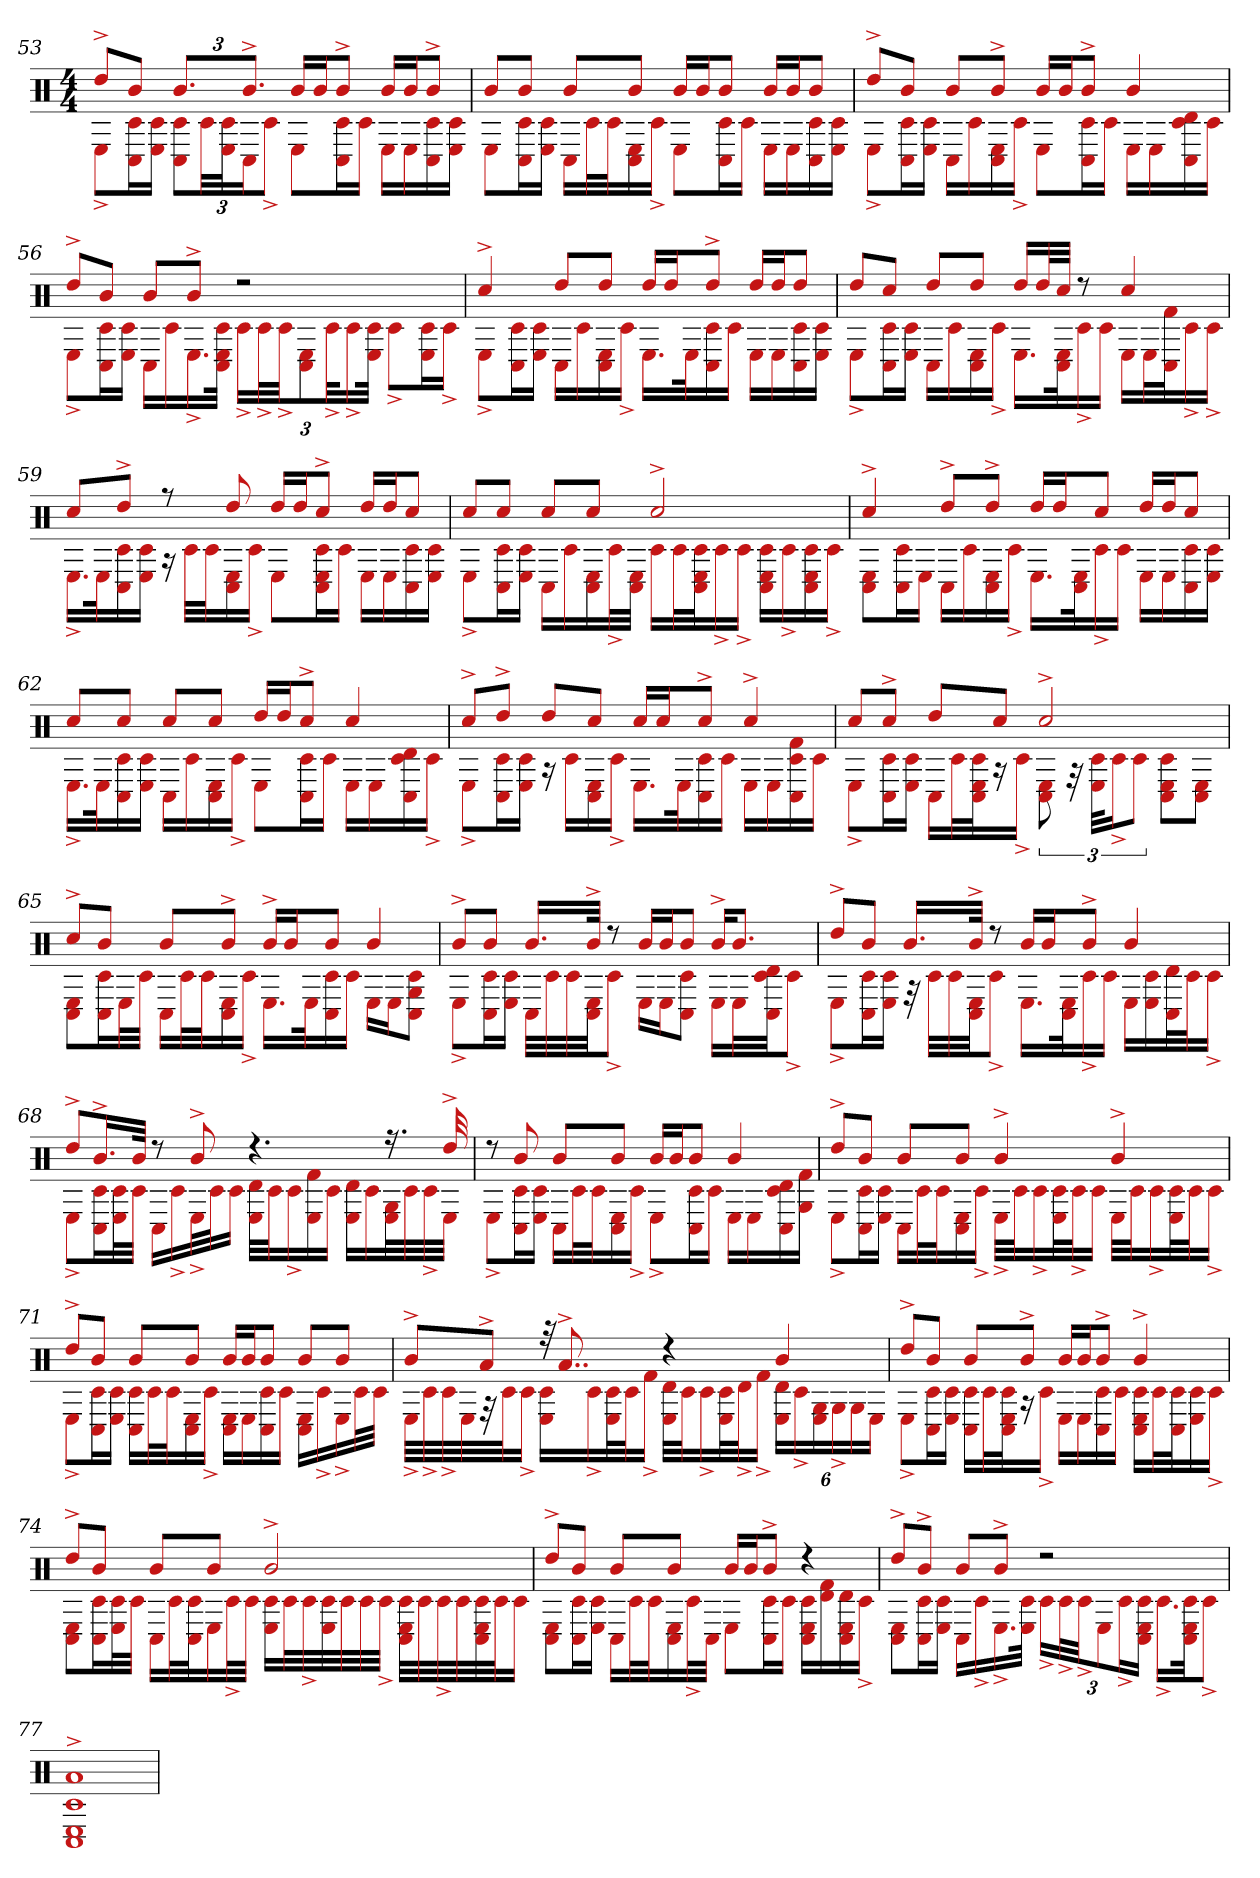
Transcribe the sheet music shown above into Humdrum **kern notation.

**kern
*part1
*staff1
*clefX
*k[]
*M4/4
=53
*^
8dd^L	8E^L
8bJ	16C# 16c#L
.	16E 16c#JJ
12.bL	12C# 12c#L
.	48c#LL
.	48c# 48EJ
12.b^J	24C#J
.	12c#^J
16bLL	8EL
16bJ	.
8b^J	16C# 16c#L
.	16c#JJ
16bLL	16ELL
16bJ	16E
8b^J	16C# 16c#
.	16E 16c#JJ
=54	=54
8bL	8EL
8bJ	16c# 16C#L
.	16E 16c#JJ
8bL	16C#LL
.	32c#L
.	32c#J
8bJ	16E 16C#
.	16c#^JJ
16bLL	8EL
16bJ	.
8bJ	16C# 16c#L
.	16c#JJ
16bLL	16ELL
16bJ	16E
8bJ	16C# 16c#
.	16E 16c#JJ
=55	=55
8dd^L	8E^L
8bJ	16C# 16c#L
.	16E 16c#JJ
8bL	16C#LL
.	16c#
8b^J	16C# 16E
.	16c#^JJ
16bLL	8EL
16bJ	.
8b^J	16C# 16c#L
.	16c#JJ
4b	16ELL
.	16E
.	16d 16C# 16c#
.	16c#JJ
=56	=56
8dd^L	8E^L
8bJ	16C# 16c#L
.	16E 16c#JJ
8bL	16C#LL
.	16c#
8b^J	16.E^
.	32c# 32C# 32EJJk
2r	24c#^LL
.	48c#^L
.	48c#^JJ
.	12E 12C#
.	48c#^kL
.	24c#^
.	48E 48c#JJk
.	8c#^L
.	16c# 16EL
.	16c#^JJ
=57	=57
4cc#^	8E^L
.	16c# 16C#L
.	16E 16c#JJ
8ddL	16C#LL
.	16c#
8ddJ	16C# 16E
.	16c#^JJ
16ddLL	16.ELL
16ddJ	.
.	32Ek
8dd^J	16C# 16c#
.	16c#JJ
16ddLL	16ELL
16ddJ	16E
8ddJ	16C# 16c#
.	16E 16c#JJ
=58	=58
8ddL	8E^L
8cc#J	16C# 16c#L
.	16E 16c#JJ
8ddL	16C#LL
.	16c#
8ddJ	16E 16C#
.	16c#^JJ
16ddLL	16.ELL
32ddL	.
32cc#JJJ	32E 32C#k
8r	16c#^
.	16c#JJ
4cc#	16ELL
.	32EL
.	32f# 32C#J
.	16c#^
.	16c#^JJ
=59	=59
8cc#L	16.E^LL
.	32Ek
8dd^J	16C# 16c#
.	16E 16c#JJ
8r	16r
.	32c#LLL
.	32c#J
8dd	16E 16C#
.	16c#^JJ
16ddLL	8EL
16ddJ	.
8cc#^J	16E 16C# 16c#L
.	16c#JJ
16ddLL	16ELL
16ddJ	16E
8cc#J	16C# 16c#
.	16c# 16EJJ
=60	=60
8cc#L	8E^L
8cc#J	16c# 16C#L
.	16E 16c#JJ
8cc#L	16C#LL
.	16c#
8cc#J	16C# 16E
.	32c#^L
.	32E 32C#JJJ
2cc#^	16c#LL
.	32c#L
.	32c# 32E 32C#J
.	16c#^
.	16c#^JJ
.	16C# 16E 16c#LL
.	16c#^
.	16E 16C# 16c#
.	16c#^JJ
=61	=61
4cc#^	8C# 8EL
.	16C# 16c#L
.	16EJJ
8dd^L	16C#LL
.	16c#
8dd^J	16E 16C#
.	16c#^JJ
16ddLL	16.ELL
16ddJ	.
.	32E 32C#k
8cc#J	16c#^
.	16c#JJ
16ddLL	16ELL
16ddJ	16E
8cc#J	16C# 16c#
.	16E 16c#JJ
=62	=62
8cc#L	16.E^LL
.	32Ek
8cc#J	16C# 16c#
.	16E 16c#JJ
8cc#L	16C#LL
.	16c#
8cc#J	16C# 16E
.	16c#^JJ
16ddLL	8EL
16ddJ	.
8cc#^J	16C# 16c#L
.	16c#JJ
4cc#	16ELL
.	16E
.	16C# 16d 16c#
.	16c#^JJ
=63	=63
8cc#^L	8E^L
8dd^J	16C# 16c#L
.	16E 16c#JJ
8ddL	16r
.	16c#LL
8cc#J	16E 16C#
.	16c#^JJ
16cc#LL	16.ELL
16cc#J	.
.	32Ek
8cc#^J	16C# 16c#
.	16c#JJ
4cc#^	16ELL
.	16E
.	16C# 16f# 16c#
.	16c#JJ
=64	=64
8cc#L	8E^L
8cc#^J	16C# 16c#L
.	16E 16c#JJ
8ddL	16C#LL
.	32c#L
.	32c# 32E 32C#J
8cc#J	16r
.	16c#^JJ
2cc#^	12C# 12E
.	48r
.	48c# 48EKLL
.	24c#^J
.	12c#J
.	8E 8C# 8c#L
.	8E 8C#J
=65	=65
8cc#^L	8E 8C#L
8bJ	16C# 16c#L
.	32EL
.	32c#JJJ
8bL	16C#LL
.	32c#L
.	32c#J
8b^J	16E 16C#
.	16c#^JJ
16b^LL	16.ELL
16bJ	.
.	32Ek
8bJ	16C# 16c#
.	16c#JJ
4b	16ELL
.	16EJ
.	8C# 8G 8c#J
=66	=66
8b^L	8E^L
8bJ	16C# 16c#L
.	16E 16c#JJ
16.bLL	32C#LLL
.	32c#
.	32c#
32b^JJk	32C# 32EJJ
8r	8c#^J
16bLL	16ELL
16bJ	16EJ
8bJ	8C# 8c#J
16b^KL	16ELL
8.bJ	32EL
.	32d 32C# 32c#JJ
.	8c#^J
=67	=67
8dd^L	8E^L
8bJ	16C# 16c#L
.	16E 16c#JJ
16.bLL	32r
.	32c#LLL
.	32c#
32b^JJk	32E 32C#JJ
8r	8c#^J
16bLL	16.ELL
16bJ	.
.	32E 32C#k
8b^J	16c#^
.	16c#JJ
4b	16ELL
.	16E 16c#
.	32C# 32dL
.	32c#J
.	16c#^JJ
=68	=68
8dd^L	8E^L
16.b^L	16C# 16c#L
.	32E 32c#L
32bJJk	32c#JJJ
8r	16C#LL
.	16c#^
8b^	32E^L
.	32c#J
.	16c#JJ
4.r	32E 32dLLL
.	32c#J
.	16c#^
.	16E 16f#
.	16c#JJ
.	16d 16ELL
.	16c#
16.r	32G 32EL
.	32c#
.	32c#^
32dd^	32EJJJ
=69	=69
8r	8E^L
8b	16c# 16C#L
.	16E 16c#JJ
8bL	16C#LL
.	32c#L
.	32c#J
8bJ	16E 16C#
.	16c#^JJ
16bLL	8E^L
16bJ	.
8bJ	16C# 16c#L
.	16c#JJ
4b	16ELL
.	16E
.	16C# 16d 16c#
.	16G 16f#JJ
=70	=70
8dd^L	8E^L
8bJ	16C# 16c#L
.	16E 16c#JJ
8bL	16C#LL
.	32c#L
.	32c#J
8bJ	16C# 16E
.	16c#^JJ
4b^	32E^LLL
.	32c#J
.	16c#^
.	32E 32c#L
.	32c#^J
.	16c#JJ
4b^	32ELLL
.	32c#J
.	16c#^
.	32E 32c#L
.	32c#J
.	16c#^JJ
=71	=71
8dd^L	8E^L
8bJ	16c# 16C#L
.	16E 16c#JJ
8bL	16C# 16c#LL
.	32c#L
.	32c#J
8bJ	16E 16C#
.	16c#^JJ
16bLL	16C# 16ELL
16bJ	16E
8bJ	16C# 16c#
.	16c#JJ
8bL	16C# 16ELL
.	16c#^
8bJ	16E^
.	32c#L
.	32c#JJJ
=72	=72
8b^L	32E^LLL
.	32c#^
.	32c#^
.	32E
8a^J	32r
.	32c#J
.	16c#^JJ
32r	16E 16c#LL
8..a^	.
.	16c#^
.	32E 32c#L
.	32c#J
.	16f#^JJ
4r	32E 32dLLL
.	32c#J
.	16c#^
.	32E 32c#L
.	32d^J
.	16f#^JJ
4b	24E 24dLL
.	24c#^
.	24G 24E
.	24G^
.	24G
.	24EJJ
=73	=73
8dd^L	8E^L
8bJ	16c# 16C#L
.	16E 16c#JJ
8bL	16C# 16c#LL
.	32c#L
.	32c# 32E 32C#J
8b^J	16r
.	16c#^JJ
16bLL	16ELL
16bJ	16E
8b^J	16C# 16c#
.	16c#JJ
4b^	16C# 16E 16c#LL
.	32c#L
.	32c# 32C#J
.	16c# 16E
.	16c#^JJ
=74	=74
8dd^L	8C# 8EL
8bJ	16C# 16c#L
.	32E 32c#L
.	32c#JJJ
8bL	16C#LL
.	32c#L
.	32c# 32C#J
8bJ	16E
.	32c#^L
.	32c#JJJ
2b^	16c# 16ELL
.	32c#L
.	32c#^
.	32c# 32E
.	32c#
.	32c#
.	32c#^JJJ
.	32C# 32c# 32ELLL
.	32c#
.	32c#^
.	32c#
.	32C# 32E 32c#
.	32c#J
.	16c#JJ
=75	=75
8dd^L	8E 8C#L
8bJ	16c# 16C#L
.	16E 16c#JJ
8bL	16C#LL
.	32c#L
.	32c#J
8bJ	16E 16C#
.	32c#^L
.	32C#JJJ
16bLL	8EL
16bJ	.
8b^J	16C# 16c#L
.	16c#JJ
4r	16C# 16E 16c#LL
.	16d 16f#
.	16C# 16d 16E
.	16c#^JJ
=76	=76
8dd^L	8E 8C#L
8b^J	16C# 16c#L
.	16E 16c#JJ
8bL	16C#LL
.	16c#^
8b^J	16.E^
.	32c# 32EJJk
2r	24c#^LL
.	48c#^L
.	48c#^JJ
.	12E
.	24c#^L
.	24E 24C# 24c#JJ
.	16.c#^LL
.	32C# 32c# 32EJk
.	8c#^J
=77	=77
1a^	1c# 1E 1C#
*v	*v
=
*-
